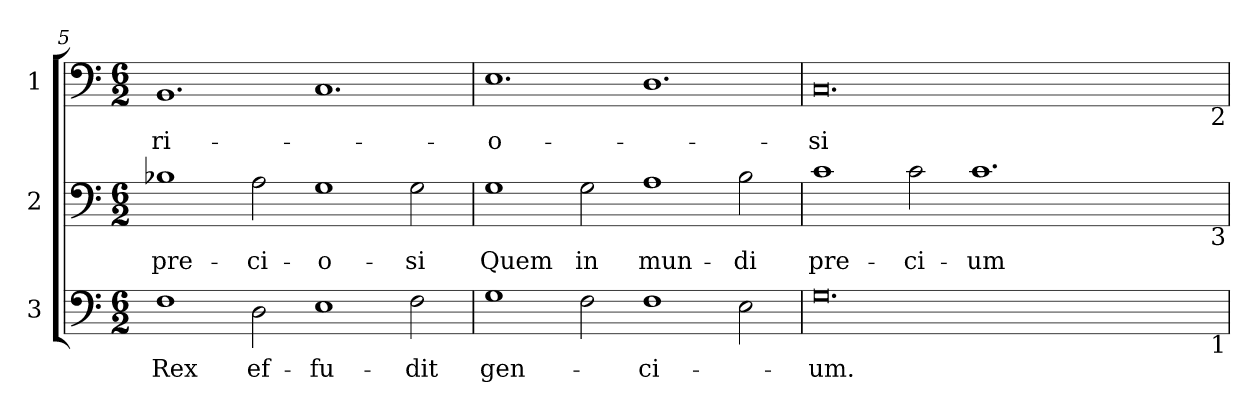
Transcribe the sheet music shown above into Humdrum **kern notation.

**kern	**text	**kern	**text	**kern	**text
*part3	*part3	*part2	*part2	*part1	*part1
*staff3	*staff3	*staff2	*staff2	*staff1	*staff1
*I"3	*	*I"2	*	*I"1	*
*clefF4	*	*clefF4	*	*clefF4	*
*k[]	*	*k[]	*	*k[]	*
*C:	*	*C:	*	*C:	*
*M6/2	*	*M6/2	*	*M6/2	*
=5	=5	=5	=5	=5	=5
!	!LO:LY:b:color=#000000	!	!	!	!
!	!	!	!LO:LY:b:color=#000000	!	!
!	!	!	!	!	!LO:LY:b:color=#000000
1Fi\	Rex	1B-Xi\	pre-	1.BBi/	-ri-
!	!LO:LY:b:color=#000000	!	!	!	!
!	!	!	!LO:LY:b:color=#000000	!	!
2Di\	ef-	2Ai\	-ci-	.	.
!	!LO:LY:b:color=#000000	!	!	!	!
!	!	!	!LO:LY:b:color=#000000	!	!
1Ei\	-fu-	1Gi\	-o-	1.Ci/	.
!	!LO:LY:b:color=#000000	!	!	!	!
!	!	!	!LO:LY:b:color=#000000	!	!
2Fi\	-dit	2Gi\	-si	.	.
=6	=6	=6	=6	=6	=6
!	!LO:LY:b:color=#000000	!	!	!	!
!	!	!	!LO:LY:b:color=#000000	!	!
!	!	!	!	!	!LO:LY:b:color=#000000
1Gi\	gen-	1Gi\	Quem	1.Ei\	-o-
!	!	!	!LO:LY:b:color=#000000	!	!
2Fi\	.	2Gi\	in	.	.
!	!LO:LY:b:color=#000000	!	!	!	!
!	!	!	!LO:LY:b:color=#000000	!	!
1Fi\	-ci-	1Ai\	mun-	1.Di/	.
!	!	!	!LO:LY:b:color=#000000	!	!
2Ei\	.	2Bi\	-di	.	.
=7	=7	=7	=7	=7	=7
!	!LO:LY:b:color=#000000	!	!	!	!
!	!	!	!LO:LY:b:color=#000000	!	!
!	!	!	!	!	!LO:LY:b:color=#000000
*^	*	*^	*	*^	*
0.Gi\	1ryy	-um.	1ci\	1ryy	pre-	0.Ci/	1ryy	-si
!	!	!	!	!	!LO:LY:b:color=#000000	!	!	!
.	1ryy	.	2ci\	1ryy	-ci-	.	1ryy	.
!	!	!	!	!	!LO:LY:b:color=#000000	!	!	!
.	.	.	1.ci\	.	-um	.	.	.
.	2ryy	.	.	2ryy	.	.	2ryy	.
.	4ryy	.	.	4ryy	.	.	4ryy	.
.	8ryy	.	.	8ryy	.	.	8ryy	.
.	16ryy	.	.	16ryy	.	.	16ryy	.
.	32ryy	.	.	32ryy	.	.	32ryy	.
.	64ryy	.	.	64ryy	.	.	64ryy	.
.	128...ryy	.	.	128...ryy	.	.	128...ryy	.
!	!	!	!	!	!	!	!LO:TX:b:t=2	!
!	!	!	!	!LO:TX:b:t=3	!	!	!	!
!	!LO:TX:b:t=1	!	!	!	!	!	!	!
.	1024ryy	.	.	1024ryy	.	.	1024ryy	.
*v	*v	*	*	*	*	*v	*v	*
*	*	*v	*v	*	*	*
=	=	=	=	=	=
*-	*-	*-	*-	*-	*-
